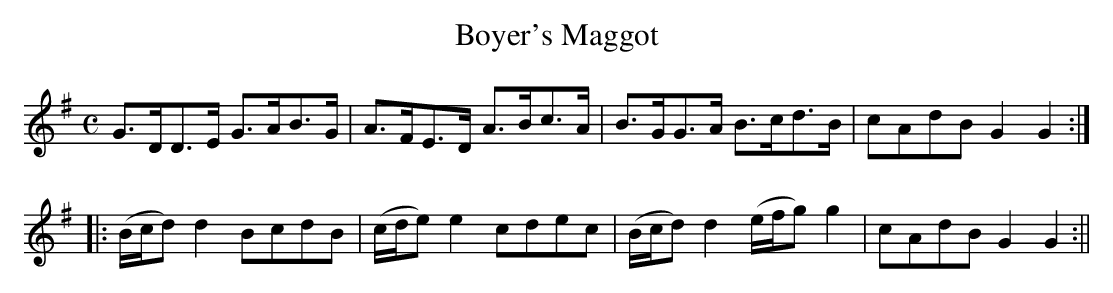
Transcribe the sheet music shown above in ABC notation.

X:1
T:Boyer's Maggot
M:C
L:1/8
K:G
G>DD>E G>AB>G | A>FE>D A>Bc>A | B>GG>A B>cd>B | cAdB G2G2 :|
|: (B/c/d) d2 BcdB | (c/d/e) e2 cdec | (B/c/d) d2 (e/f/g) g2 | cAdB G2G2 :||
